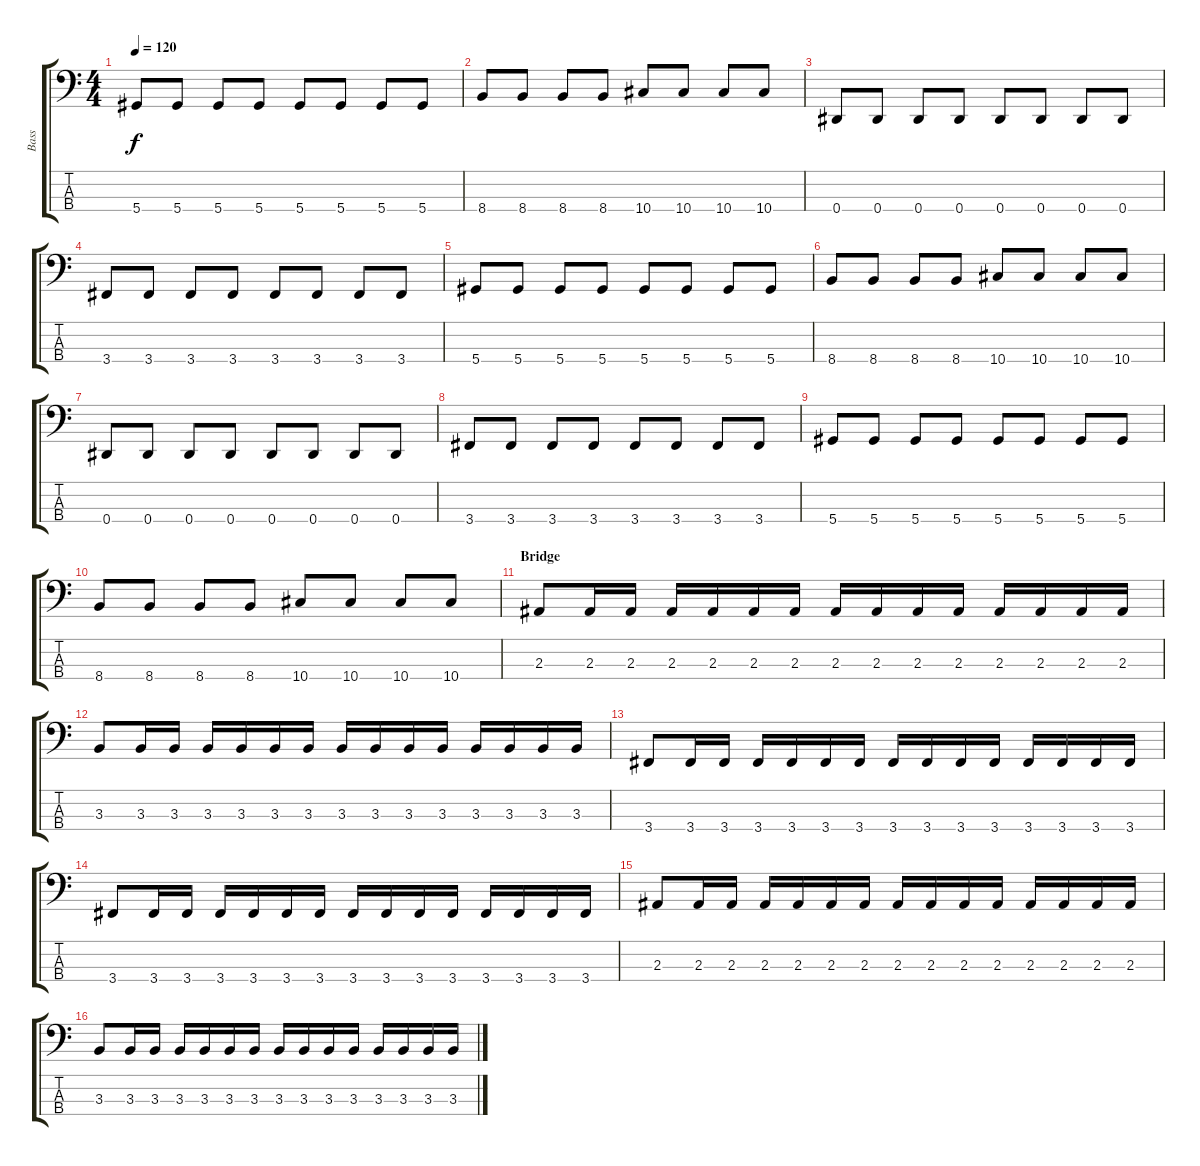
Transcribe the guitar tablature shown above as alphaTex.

\track ("Bass" "Bass") {instrument electricbassfinger}
\staff {score tabs}
\tuning (Gb2 Db2 Ab1 Eb1) {hide}
\ts (4 4)
\tempo 120
\clef f4
\ks c
5.4.8{dy f} 5.4.8 5.4.8 5.4.8 5.4.8 5.4.8 5.4.8 5.4.8 |
8.4.8 8.4.8 8.4.8 8.4.8 10.4.8 10.4.8 10.4.8 10.4.8 |
0.4.8 0.4.8 0.4.8 0.4.8 0.4.8 0.4.8 0.4.8 0.4.8 |
3.4.8 3.4.8 3.4.8 3.4.8 3.4.8 3.4.8 3.4.8 3.4.8 |
5.4.8 5.4.8 5.4.8 5.4.8 5.4.8 5.4.8 5.4.8 5.4.8 |
8.4.8 8.4.8 8.4.8 8.4.8 10.4.8 10.4.8 10.4.8 10.4.8 |
0.4.8 0.4.8 0.4.8 0.4.8 0.4.8 0.4.8 0.4.8 0.4.8 |
3.4.8 3.4.8 3.4.8 3.4.8 3.4.8 3.4.8 3.4.8 3.4.8 |
5.4.8 5.4.8 5.4.8 5.4.8 5.4.8 5.4.8 5.4.8 5.4.8 |
8.4.8 8.4.8 8.4.8 8.4.8 10.4.8 10.4.8 10.4.8 10.4.8 |
\section ("" "Bridge")
2.3.8 2.3.16 2.3.16 2.3.16 2.3.16 2.3.16 2.3.16 2.3.16 2.3.16 2.3.16 2.3.16 2.3.16 2.3.16 2.3.16 2.3.16 |
3.3.8 3.3.16 3.3.16 3.3.16 3.3.16 3.3.16 3.3.16 3.3.16 3.3.16 3.3.16 3.3.16 3.3.16 3.3.16 3.3.16 3.3.16 |
3.4.8 3.4.16 3.4.16 3.4.16 3.4.16 3.4.16 3.4.16 3.4.16 3.4.16 3.4.16 3.4.16 3.4.16 3.4.16 3.4.16 3.4.16 |
3.4.8 3.4.16 3.4.16 3.4.16 3.4.16 3.4.16 3.4.16 3.4.16 3.4.16 3.4.16 3.4.16 3.4.16 3.4.16 3.4.16 3.4.16 |
2.3.8 2.3.16 2.3.16 2.3.16 2.3.16 2.3.16 2.3.16 2.3.16 2.3.16 2.3.16 2.3.16 2.3.16 2.3.16 2.3.16 2.3.16 |
3.3.8 3.3.16 3.3.16 3.3.16 3.3.16 3.3.16 3.3.16 3.3.16 3.3.16 3.3.16 3.3.16 3.3.16 3.3.16 3.3.16 3.3.16
